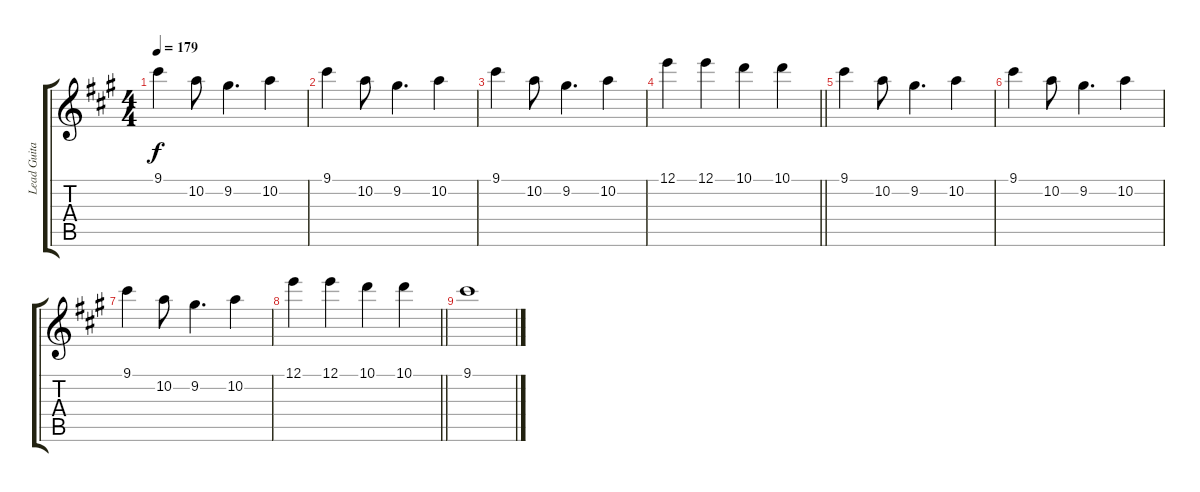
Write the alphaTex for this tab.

\track ("Lead Guitar" "Lead Guita") {instrument overdrivenguitar}
\staff {score tabs}
\tuning (E4 B3 G3 D3 A2 E2) {hide}
\ts (4 4)
\tempo 179
\clef g2
\ks a
9.1.4{dy f} 10.2.8 9.2.4{d} 10.2.4 |
9.1.4 10.2.8 9.2.4{d} 10.2.4 |
9.1.4 10.2.8 9.2.4{d} 10.2.4 |
\barLineRight lightlight
12.1.4 12.1.4 10.1.4 10.1.4 |
9.1.4 10.2.8 9.2.4{d} 10.2.4 |
9.1.4 10.2.8 9.2.4{d} 10.2.4 |
9.1.4 10.2.8 9.2.4{d} 10.2.4 |
\barLineRight lightlight
12.1.4 12.1.4 10.1.4 10.1.4 |
9.1.1
